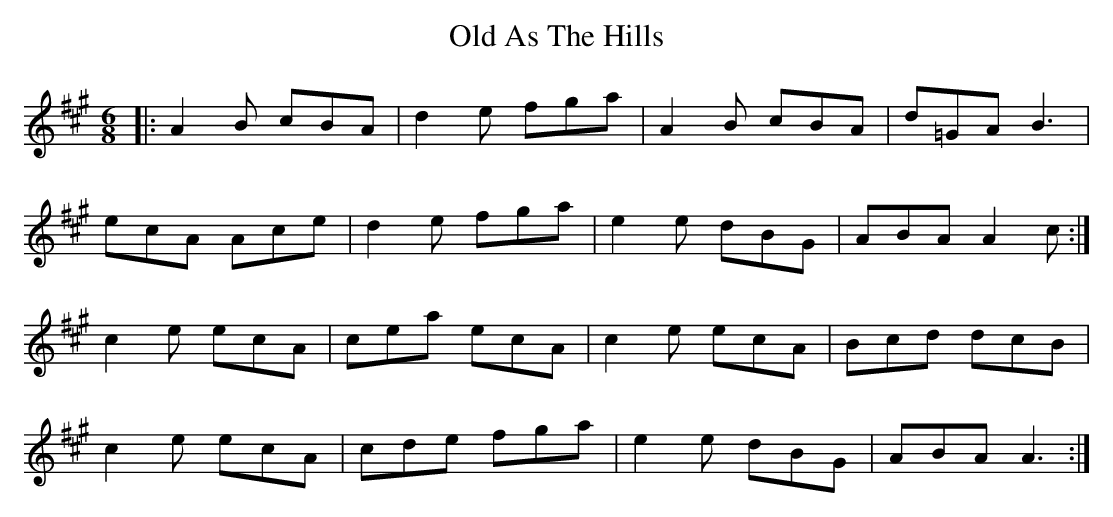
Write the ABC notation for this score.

X:1
T: Old As The Hills
M: 6/8
L: 1/8
K: Amaj
|:A2B cBA|d2e fga|A2B cBA|d=GA B3|
ecA Ace|d2e fga|e2e dBG|ABA A2c:|
c2e ecA|cea ecA|c2e ecA|Bcd dcB|
c2e ecA|cde fga|e2e dBG|ABA A3:|
